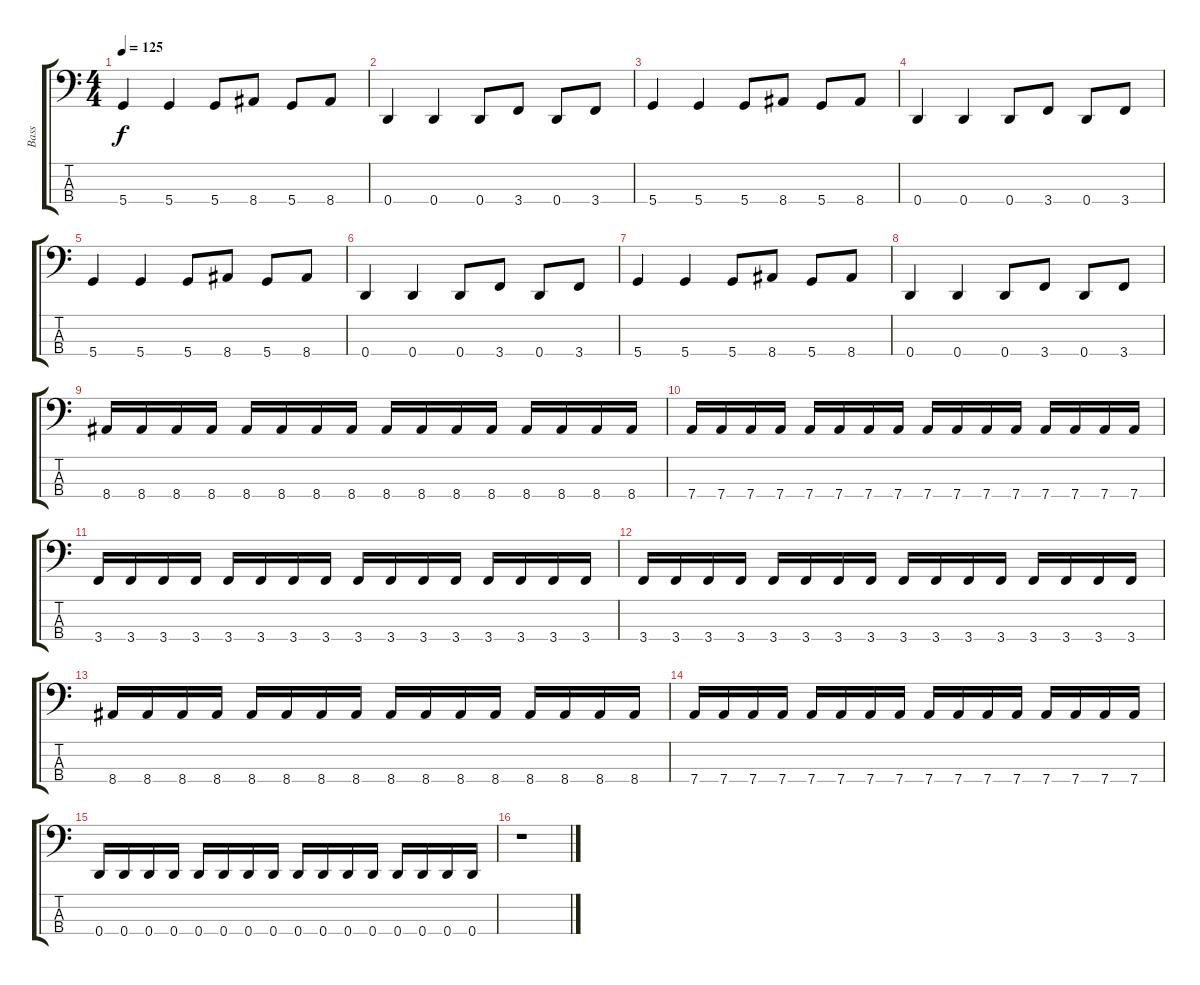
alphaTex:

\track ("Bass" "Bass") {instrument electricbassfinger}
\staff {score tabs}
\tuning (G2 D2 A1 D1) {hide}
\ts (4 4)
\tempo 125
\clef f4
\ks c
5.4.4{dy f} 5.4.4 5.4.8 8.4.8 5.4.8 8.4.8 |
0.4.4 0.4.4 0.4.8 3.4.8 0.4.8 3.4.8 |
5.4.4 5.4.4 5.4.8 8.4.8 5.4.8 8.4.8 |
0.4.4 0.4.4 0.4.8 3.4.8 0.4.8 3.4.8 |
5.4.4 5.4.4 5.4.8 8.4.8 5.4.8 8.4.8 |
0.4.4 0.4.4 0.4.8 3.4.8 0.4.8 3.4.8 |
5.4.4 5.4.4 5.4.8 8.4.8 5.4.8 8.4.8 |
0.4.4 0.4.4 0.4.8 3.4.8 0.4.8 3.4.8 |
8.4.16 8.4.16 8.4.16 8.4.16 8.4.16 8.4.16 8.4.16 8.4.16 8.4.16 8.4.16 8.4.16 8.4.16 8.4.16 8.4.16 8.4.16 8.4.16 |
7.4.16 7.4.16 7.4.16 7.4.16 7.4.16 7.4.16 7.4.16 7.4.16 7.4.16 7.4.16 7.4.16 7.4.16 7.4.16 7.4.16 7.4.16 7.4.16 |
3.4.16 3.4.16 3.4.16 3.4.16 3.4.16 3.4.16 3.4.16 3.4.16 3.4.16 3.4.16 3.4.16 3.4.16 3.4.16 3.4.16 3.4.16 3.4.16 |
3.4.16 3.4.16 3.4.16 3.4.16 3.4.16 3.4.16 3.4.16 3.4.16 3.4.16 3.4.16 3.4.16 3.4.16 3.4.16 3.4.16 3.4.16 3.4.16 |
8.4.16 8.4.16 8.4.16 8.4.16 8.4.16 8.4.16 8.4.16 8.4.16 8.4.16 8.4.16 8.4.16 8.4.16 8.4.16 8.4.16 8.4.16 8.4.16 |
7.4.16 7.4.16 7.4.16 7.4.16 7.4.16 7.4.16 7.4.16 7.4.16 7.4.16 7.4.16 7.4.16 7.4.16 7.4.16 7.4.16 7.4.16 7.4.16 |
0.4.16 0.4.16 0.4.16 0.4.16 0.4.16 0.4.16 0.4.16 0.4.16 0.4.16 0.4.16 0.4.16 0.4.16 0.4.16 0.4.16 0.4.16 0.4.16 |
r.1
